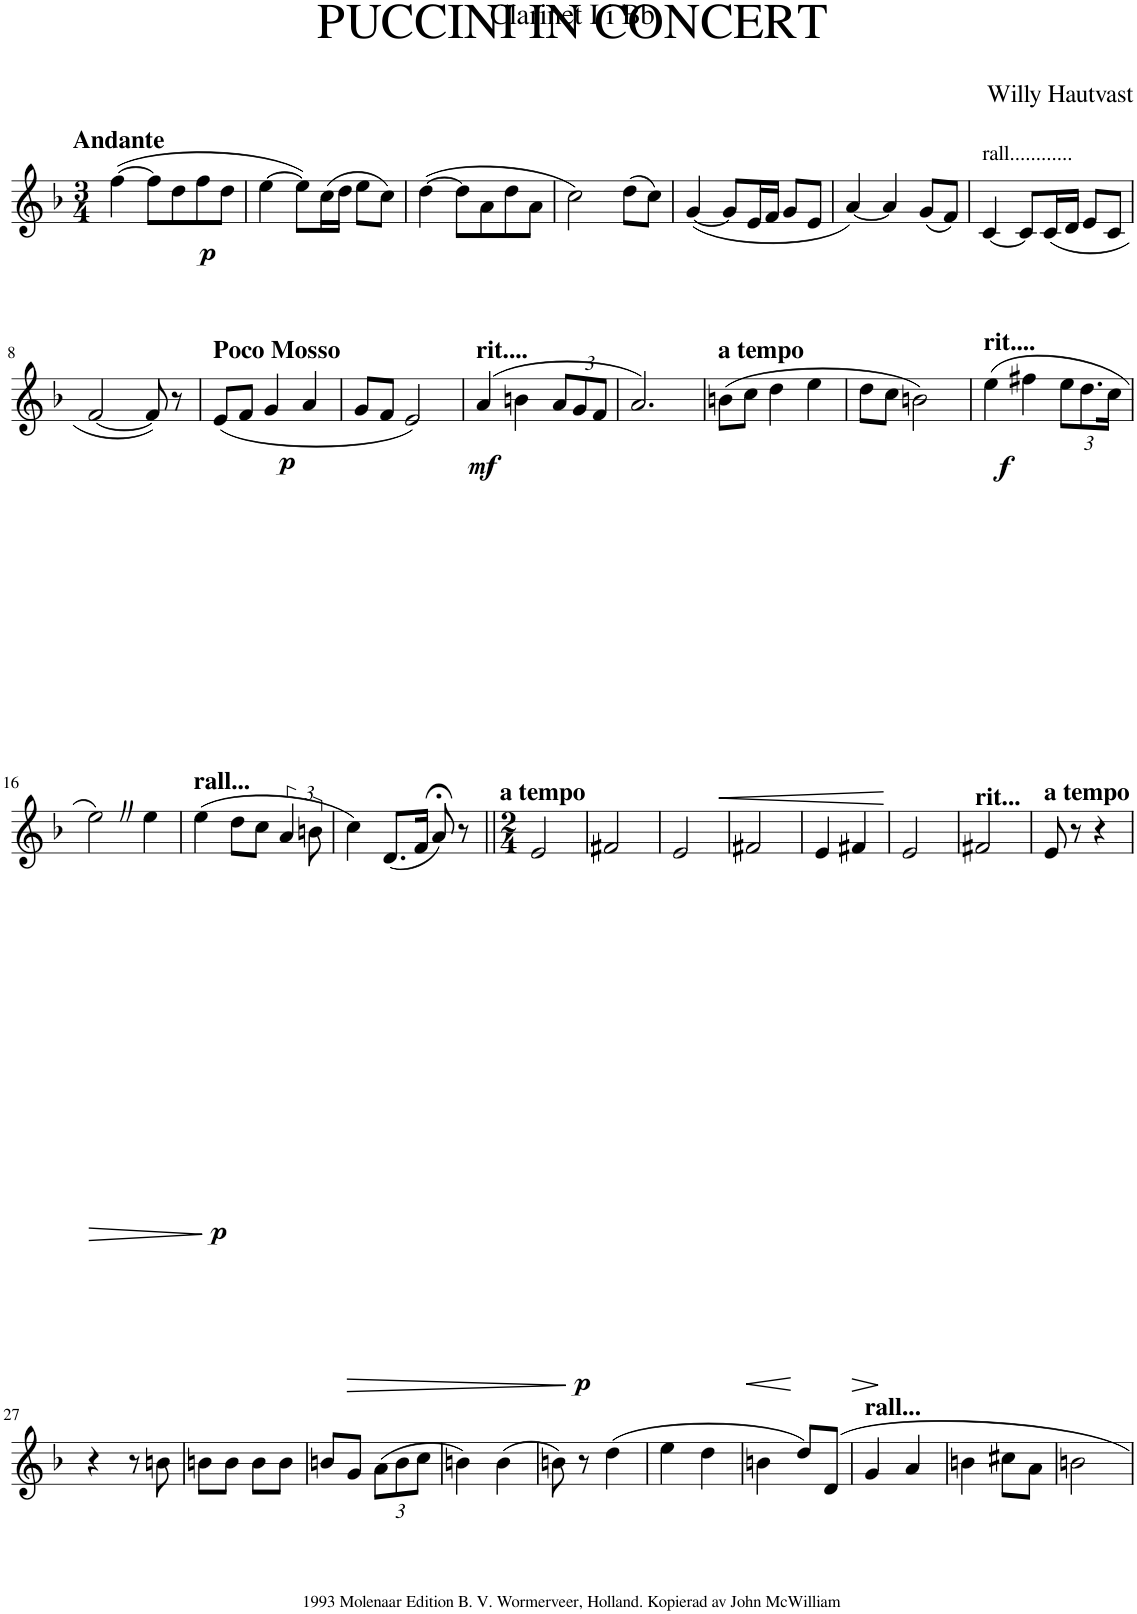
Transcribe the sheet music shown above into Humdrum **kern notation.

**kern	**dynam
*part1	*part1
*staff1	*staff1
*I"Bb Clarinet	*
*I'Cl	*
*clefG2	*
*Trd1c2	*
*k[b-]	*
*M3/4	*
=1	=1
!LO:TX:a:B:t=Andante	!
!	!LO:DY:b
([4ff\	p
8ff\L]	.
8dd\	.
8ff\	.
8dd\J	.
=2	=2
[4ee\	.
8ee\L])	.
(16cc\L	.
16dd\JJ	.
8ee\L	.
8cc\J)	.
=3	=3
([4dd\	.
8dd\L]	.
8a\	.
8dd\	.
8a\J	.
=4	=4
2cc\)	.
(8dd\L	.
8cc\J)	.
=5	=5
([4g/	.
8g/L]	.
16e/L	.
16f/JJ	.
8g/L	.
8e/J	.
=6	=6
[4a/)	.
4a/]	.
(8g/L	.
8f/J)	.
=7	=7
!LO:TX:a:t=rall............	!
[4c/	.
8c/L]	.
(16c/L	.
16d/JJ	.
8e/L	.
8c/J	.
!!LO:LB:g=z
=8	=8
[2f/	.
8f/])	.
8r	.
=9	=9
!LO:TX:a:B:t=Poco Mosso	!
!	!LO:DY:b
(8e/L	p
8f/J	.
4g/	.
4a/	.
=10	=10
8g/L	.
8f/J	.
2e/)	.
=11	=11
!LO:TX:a:B:t=rit....	!
!	!LO:DY:b
(4a/	mf
4bn\	.
*Xbrackettup	*
12a/L	.
12g/	.
12f/J	.
=12	=12
2.a/)	.
=13	=13
!LO:TX:a:B:t=a tempo	!
!	!LO:HP:b
(8bn\L	<
8cc\J	.
4dd\	.
4ee\	.
.	[
=14	=14
8dd\L	.
8cc\J	.
2bn\)	.
=15	=15
!LO:TX:a:B:t=rit....	!
!	!LO:DY:b
(4ee\	f
4ff#X\	.
12ee\L	.
12.dd\	.
24cc\Jk	.
!!LO:LB:g=z
=16	=16
!	!LO:HP:b
2eeZ\)	>
4ee\	.
.	]
=17	=17
!LO:TX:a:B:t=rall...	!
!	!LO:DY:b
(4ee\	p
8dd\L	.
8cc\J	.
*brackettup	*
6a/	.
12bn\	.
=18	=18
!	!LO:HP:b
4cc\)	>
(8.d/L	.
16f/Jk	.
8a;</)	.
8r	.
.	]
=19||	=19||
*M2/4	*
!LO:TX:a:B:t=a tempo	!
!	!LO:DY:b
2e/	p
=20	=20
2f#X/	.
=21	=21
2e/	.
=22	=22
!	!LO:HP:b
2f#X/	<
.	[
=23	=23
4e/	.
!	!LO:HP:b
4f#X/	>
.	]
=24	=24
2e/	.
=25	=25
!LO:TX:a:B:t=rit...	!
2f#X/	.
=26	=26
!LO:TX:a:B:t=a tempo	!
8e/	.
8r	.
4r	.
!!LO:LB:g=z
=27	=27
4r	.
8r	.
8bn\	.
=28	=28
8bn\L	.
8b\J	.
8b\L	.
8b\J	.
=29	=29
8bn/L	.
8g/J	.
*Xbrackettup	*
(12a\L	.
12b\	.
12cc\J	.
=30	=30
4bn\)	.
(4b\	.
=31	=31
8bn\)	.
8r	.
(4dd\	.
=32	=32
4ee\	.
4dd\	.
=33	=33
4bn\	.
8dd/L)	.
8d/J	.
=34	=34
!LO:TX:a:B:t=rall...	!
4g/	.
4a/	.
=35	=35
4bn\	.
8cc#X\L	.
8a\J	.
=36	=36
2bn\	.
=	=
*-	*-
